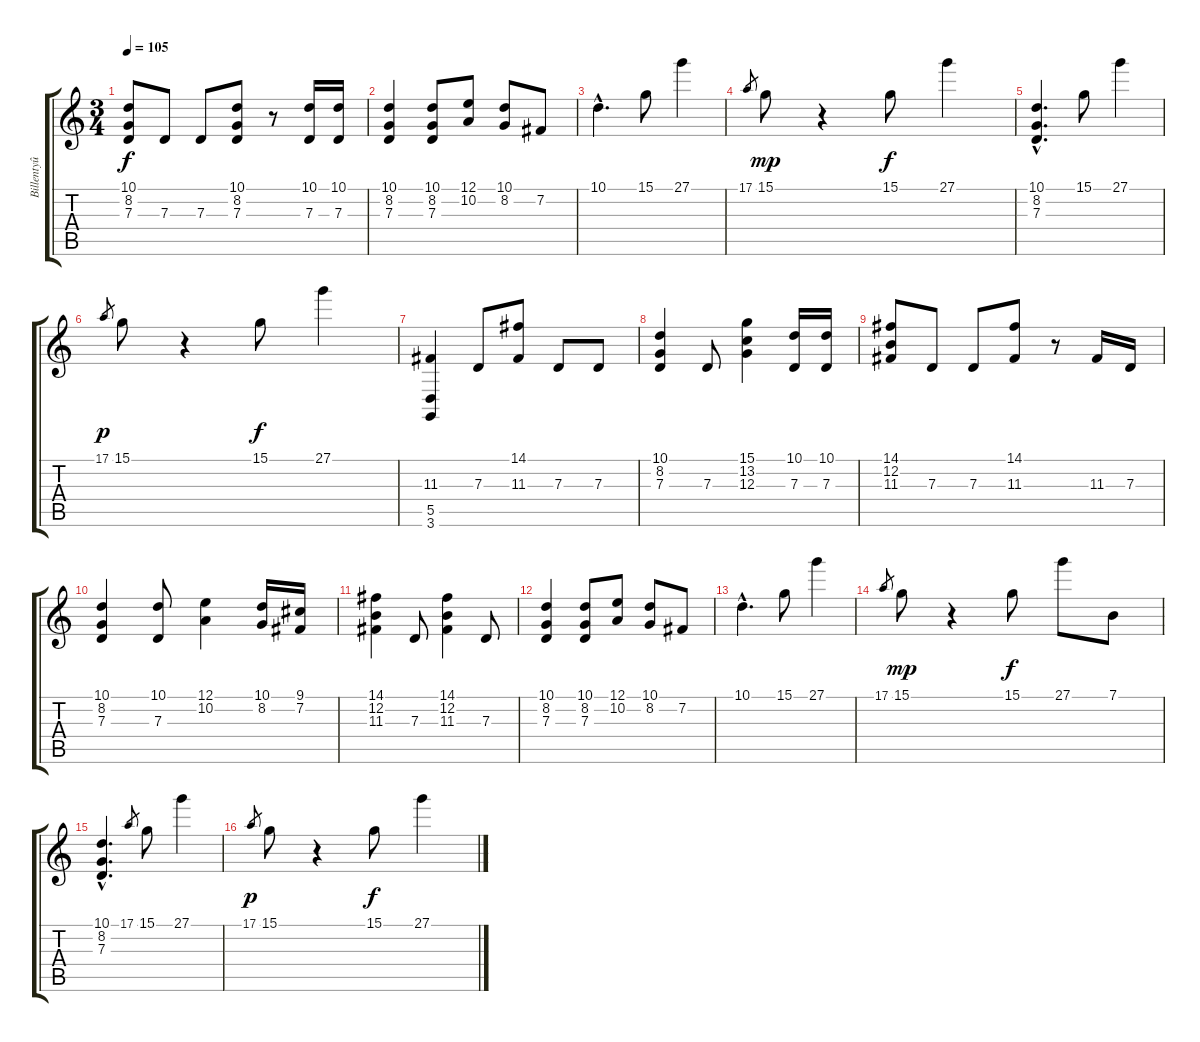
\track ("Billentyû" "Billentyû") {instrument brightacousticpiano}
\staff {score tabs}
\tuning (E4 B3 G3 D3 A2 E2) {hide}
\ts (3 4)
\tempo 105
\clef g2
\ks c
(10.1 8.2 7.3).8{dy f} 7.3.8 7.3.8 (10.1 8.2 7.3).8 r.8 (10.1 7.3).16 (10.1 7.3).16 |
(10.1 8.2 7.3).4 (10.1 8.2 7.3).8 (12.1 10.2).8 (10.1 8.2).8 7.2.8 |
10.1{hac}.4{d} 15.1.8 27.1.4 |
17.1.8{gr} 15.1.8{dy mp} r.4 15.1.8{dy f} 27.1.4 |
(10.1{hac} 8.2{hac} 7.3{hac}).4{d} 15.1.8 27.1.4 |
17.1.8{gr dy p} 15.1.8 r.4 15.1.8{dy f} 27.1.4 |
(11.3 5.5 3.6).4 7.3.8 (14.1 11.3).8 7.3.8 7.3.8 |
(10.1 8.2 7.3).4 7.3.8 (15.1 13.2 12.3).4 (10.1 7.3).16 (10.1 7.3).16 |
(14.1 12.2 11.3).8 7.3.8 7.3.8 (14.1 11.3).8 r.8 11.3.16 7.3.16 |
(10.1 8.2 7.3).4 (10.1 7.3).8 (12.1 10.2).4 (10.1 8.2).16 (9.1 7.2).16 |
(14.1 12.2 11.3).4 7.3.8 (14.1 12.2 11.3).4 7.3.8 |
(10.1 8.2 7.3).4 (10.1 8.2 7.3).8 (12.1 10.2).8 (10.1 8.2).8 7.2.8 |
10.1{hac}.4{d} 15.1.8 27.1.4 |
17.1.8{gr} 15.1.8{dy mp} r.4 15.1.8{dy f} 27.1.8 7.1.8 |
(10.1{hac} 8.2{hac} 7.3{hac}).4{d} 17.1.8{gr} 15.1.8 27.1.4 |
17.1.8{gr dy p} 15.1.8 r.4 15.1.8{dy f} 27.1.4
